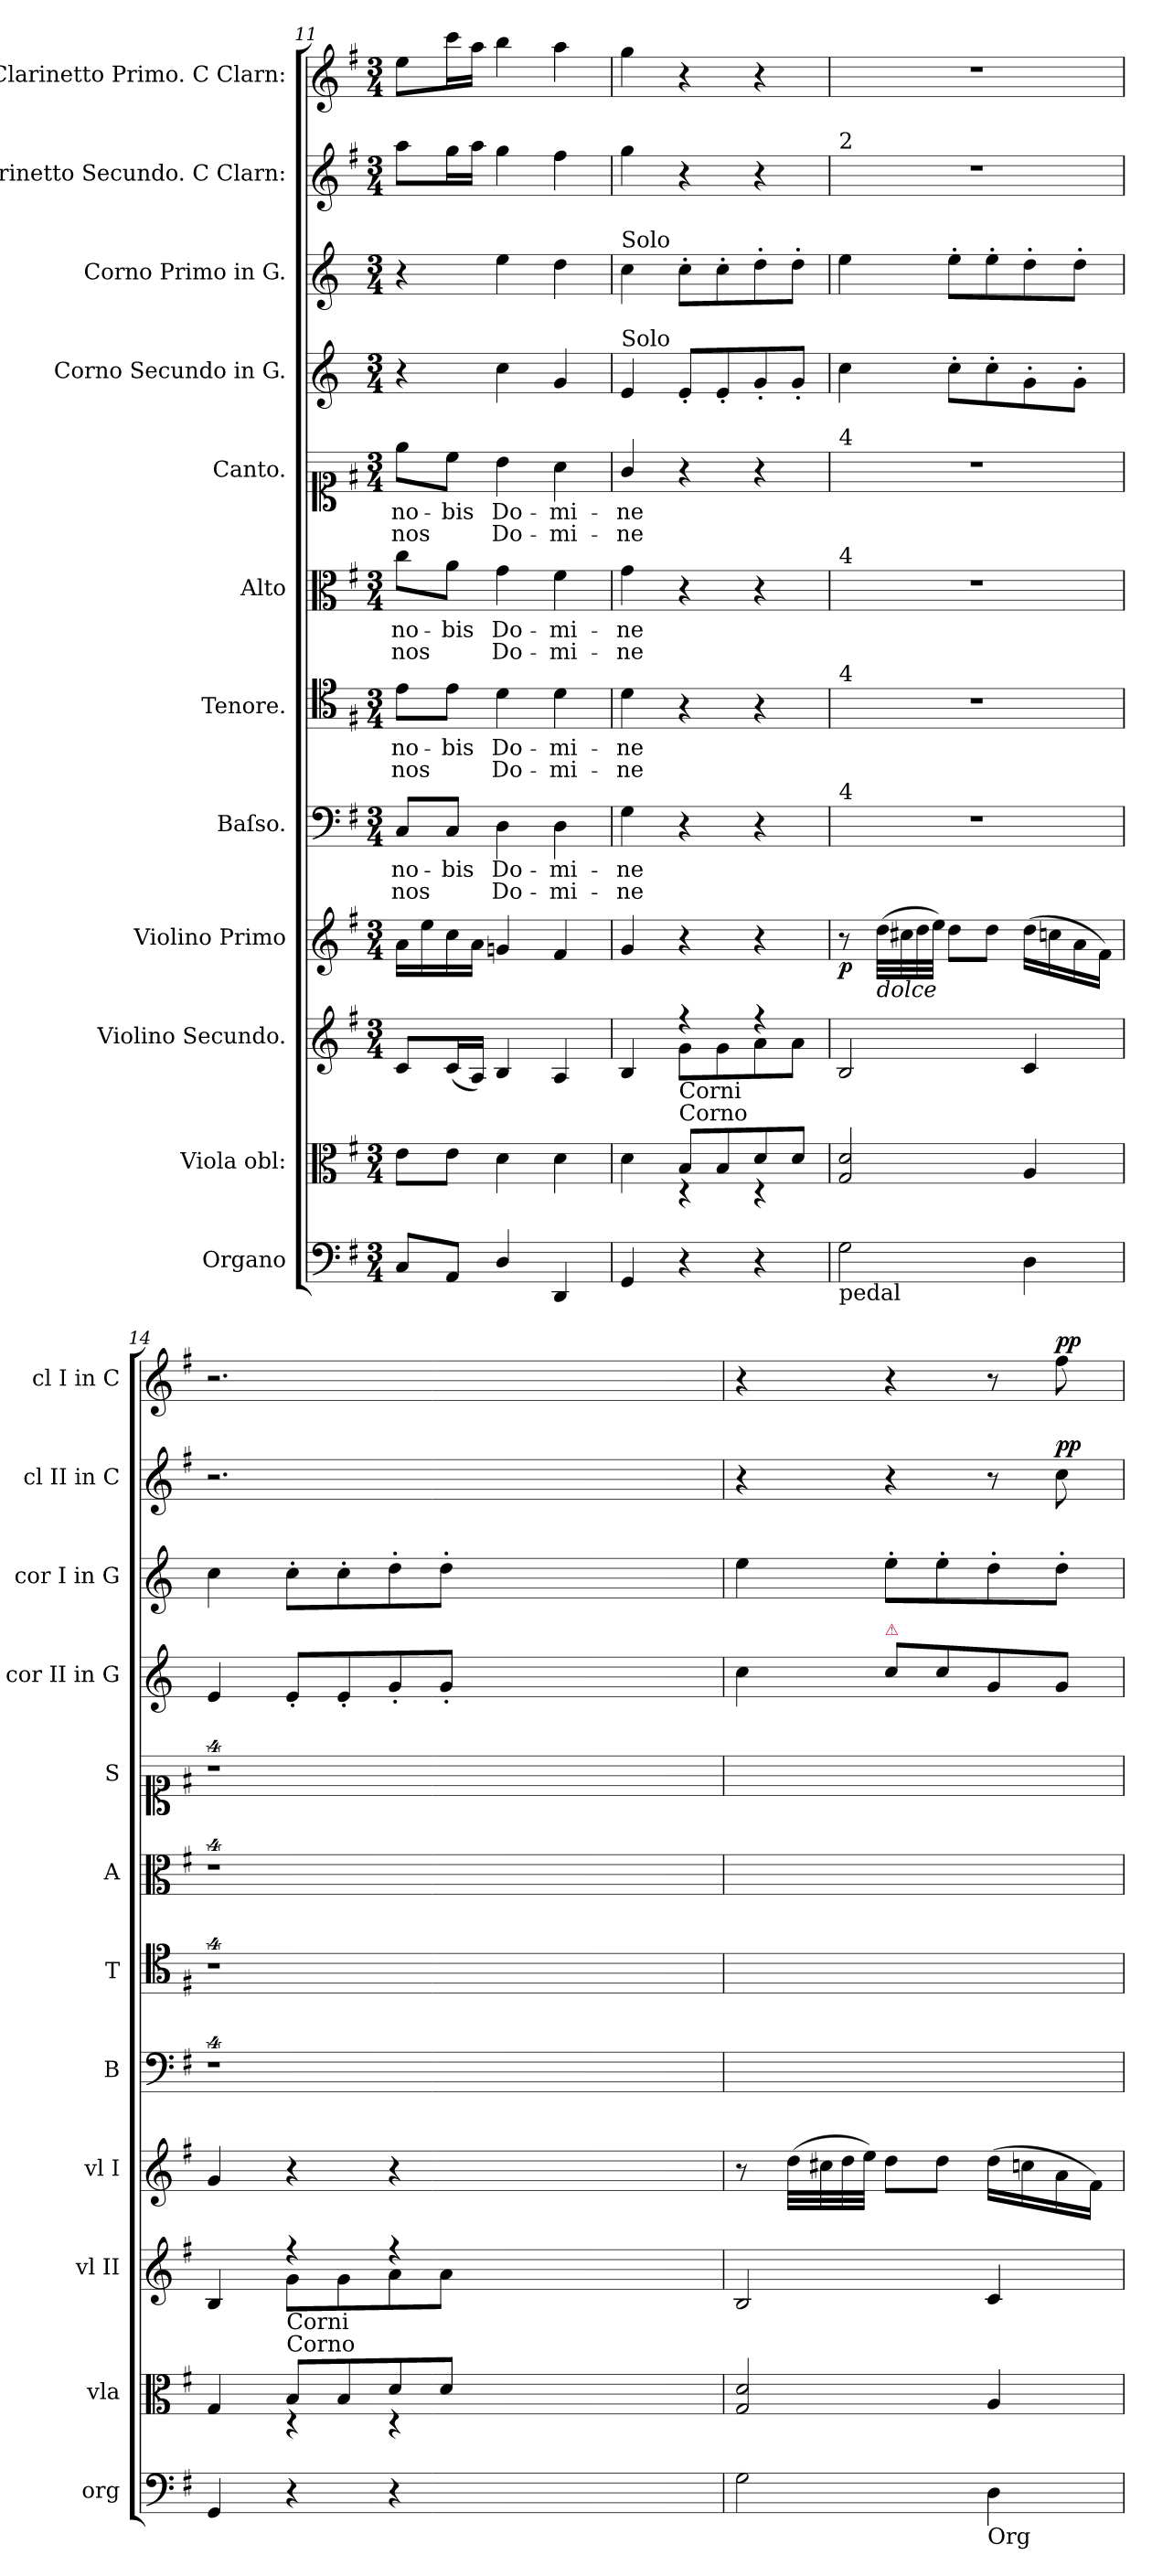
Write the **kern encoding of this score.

**kern	**dynam	**kern	**dynam	**kern	**dynam	**kern	**dynam	**kern	**text	**text	**kern	**text	**text	**kern	**text	**text	**kern	**text	**text	**kern	**kern	**kern	**dynam	**kern	**dynam
*part12	*part12	*part11	*part11	*part10	*part10	*part9	*part9	*part8	*part8	*part8	*part7	*part7	*part7	*part6	*part6	*part6	*part5	*part5	*part5	*part4	*part3	*part2	*part2	*part1	*part1
*staff12	*staff12	*staff11	*staff11	*staff10	*staff10	*staff9	*staff9	*staff8	*staff8	*staff8	*staff7	*staff7	*staff7	*staff6	*staff6	*staff6	*staff5	*staff5	*staff5	*staff4	*staff3	*staff2	*staff2	*staff1	*staff1
*I"Organo	*	*I"Viola obl:	*	*I"Violino Secundo.	*	*I"Violino Primo	*	*I"Baſso.	*	*	*I"Tenore.	*	*	*I"Alto	*	*	*I"Canto.	*	*	*I"Corno Secundo in G.	*I"Corno Primo in G.	*I"Clarinetto Secundo. C Clarn:	*	*I"Clarinetto Primo. C Clarn:	*
*I'org	*	*I'vla	*	*I'vl II	*	*I'vl I	*	*I'B	*	*	*I'T	*	*	*I'A	*	*	*I'S	*	*	*I'cor II in G	*I'cor I in G	*I'cl II in C	*	*I'cl I in C	*
*clefF4	*	*clefC3	*	*clefG2	*	*clefG2	*	*clefF4	*	*	*clefC4	*	*	*clefC3	*	*	*clefC1	*	*	*clefG2	*clefG2	*clefG2	*	*clefG2	*
*	*	*	*	*	*	*	*	*	*	*	*	*	*	*	*	*	*	*	*	*ITrd3c5	*ITrd3c5	*	*	*	*
*k[f#]	*	*k[f#]	*	*k[f#]	*	*k[f#]	*	*k[f#]	*	*	*k[f#]	*	*	*k[f#]	*	*	*k[f#]	*	*	*k[f#]	*k[f#]	*k[f#]	*	*k[f#]	*
*G:	*	*G:	*	*G:	*	*G:	*	*G:	*	*	*G:	*	*	*G:	*	*	*G:	*	*	*G:	*G:	*G:	*	*G:	*
*M3/4	*	*M3/4	*	*M3/4	*	*M3/4	*	*M3/4	*	*	*M3/4	*	*	*M3/4	*	*	*M3/4	*	*	*M3/4	*M3/4	*M3/4	*	*M3/4	*
=11	=11	=11	=11	=11	=11	=11	=11	=11	=11	=11	=11	=11	=11	=11	=11	=11	=11	=11	=11	=11	=11	=11	=11	=11	=11
!	!	!	!	!	!LO:DY:a	!	!LO:DY:b	!	!	!	!	!	!	!	!	!	!	!	!	!	!	!	!	!	!
8C/L	.	8e\L	.	8c/L	forto	16a\LL	forto	8C/L	no-	nos	8e\L	no-	nos	8cc\L	no-	nos	8ee\L	no-	nos	4r	4r	8aa\L	.	8ee\L	.
.	.	.	.	.	.	16ee\	.	.	.	.	.	.	.	.	.	.	.	.	.	.	.	.	.	.	.
8AA/J	.	8e\J	.	(16c/L	.	16cc\	.	8C/J	-bis	.	8e\J	-bis	.	8a\J	-bis	.	8cc\J	-bis	.	.	.	16gg\L	.	16ccc\L	.
.	.	.	.	16A/JJ)	.	16a\JJ	.	.	.	.	.	.	.	.	.	.	.	.	.	.	.	16aa\JJ	.	16aa\JJ	.
4D/	.	4d\	.	4B/	.	4gn/	.	4D\	Do-	Do-	4d\	Do-	Do-	4g\	Do-	Do-	4b\	Do-	Do-	4g\	4b\	4gg\	.	4bb\	.
4DD/	.	4d\	.	4A/	.	4f#/	.	4D\	-mi-	-mi-	4d\	-mi-	-mi-	4f#\	-mi-	-mi-	4a\	-mi-	-mi-	4d/	4a\	4ff#\	.	4aa\	.
=12	=12	=12	=12	=12	=12	=12	=12	=12	=12	=12	=12	=12	=12	=12	=12	=12	=12	=12	=12	=12	=12	=12	=12	=12	=12
*	*	*^	*	*^	*	*	*	*	*	*	*	*	*	*	*	*	*	*	*	*	*	*	*	*	*
!	!	!	!	!	!	!	!	!	!	!	!	!	!	!	!	!	!	!	!	!	!	!	!LO:TX:a:t=Solo	!	!	!	!
!	!	!	!	!	!	!	!	!	!	!	!	!	!	!	!	!	!	!	!	!	!	!LO:TX:a:t=Solo	!	!	!	!	!
4GG/	.	4d\	4rBByy	.	4B/	4rAyy	.	4g/	.	4G\	-ne	-ne	4d\	-ne	-ne	4g\	-ne	-ne	4g/	-ne	-ne	4B/	4g\	4gg\	.	4gg\	.
!	!	!	!	!	!LO:TX:b:t=Corni	!	!	!	!	!	!	!	!	!	!	!	!	!	!	!	!	!	!	!	!	!	!
!	!	!LO:TX:a:t=Corno	!	!	!	!	!	!	!	!	!	!	!	!	!	!	!	!	!	!	!	!	!	!	!	!	!
4r	.	4rD	8B!/L	.	4r	8g!\L	.	4r	.	4r	.	.	4r	.	.	4r	.	.	4r	.	.	8B'/L	8g'\L	4r	.	4r	.
.	.	.	8B!/	.	.	8g!\	.	.	.	.	.	.	.	.	.	.	.	.	.	.	.	8B'/	8g'\	.	.	.	.
4r	.	4rD	8d!/	.	4r	8a!\	.	4r	.	4r	.	.	4r	.	.	4r	.	.	4r	.	.	8d'/	8a'\	4r	.	4r	.
.	.	.	8d!/J	.	.	8a!\J	.	.	.	.	.	.	.	.	.	.	.	.	.	.	.	8d'/J	8a'\J	.	.	.	.
=13	=13	=13	=13	=13	=13	=13	=13	=13	=13	=13	=13	=13	=13	=13	=13	=13	=13	=13	=13	=13	=13	=13	=13	=13	=13	=13	=13
!	!	!	!	!	!	!	!	!	!	!	!	!	!	!	!	!	!	!	!	!	!	!	!	!LO:TX:a:t=2	!	!	!
!	!	!	!	!	!	!	!	!	!	!	!	!	!	!	!	!	!	!	!LO:TX:a:t=4	!	!	!	!	!	!	!	!
!	!	!	!	!	!	!	!	!	!	!	!	!	!	!	!	!LO:TX:a:t=4	!	!	!	!	!	!	!	!	!	!	!
!	!	!	!	!	!	!	!	!	!	!	!	!	!LO:TX:a:t=4	!	!	!	!	!	!	!	!	!	!	!	!	!	!
!	!	!	!	!	!	!	!	!	!	!LO:TX:a:t=4	!	!	!	!	!	!	!	!	!	!	!	!	!	!	!	!	!
!LO:TX:b:t=pedal	!	!	!	!	!	!	!	!	!	!	!	!	!	!	!	!	!	!	!	!	!	!	!	!	!	!	!
!	!LO:DY:a:rj	!	!	!LO:DY:b	!	!	!LO:DY:a	!	!	!	!	!	!	!	!	!	!	!	!	!	!	!	!	!	!	!	!
*	*	*v	*v	*	*	*	*	*	*	*	*	*	*	*	*	*	*	*	*	*	*	*	*	*	*	*	*
*	*	*	*	*v	*v	*	*	*	*	*	*	*	*	*	*	*	*	*	*	*	*	*	*	*	*	*
2G\	pia	2G/ 2d/	pia	2B/	pia	8r	p	2.r	.	.	2.r	.	.	2.r	.	.	2.r	.	.	4g\	4b\	2.r	.	2.r	.
!	!	!	!	!	!	!LO:TX:b:i:t=dolce	!	!	!	!	!	!	!	!	!	!	!	!	!	!	!	!	!	!	!
.	.	.	.	.	.	(32dd\LLL	.	.	.	.	.	.	.	.	.	.	.	.	.	.	.	.	.	.	.
.	.	.	.	.	.	32cc#X\	.	.	.	.	.	.	.	.	.	.	.	.	.	.	.	.	.	.	.
.	.	.	.	.	.	32dd\	.	.	.	.	.	.	.	.	.	.	.	.	.	.	.	.	.	.	.
.	.	.	.	.	.	32ee\JJJ)	.	.	.	.	.	.	.	.	.	.	.	.	.	.	.	.	.	.	.
.	.	.	.	.	.	8dd\L	.	.	.	.	.	.	.	.	.	.	.	.	.	8g'\L	8b'\L	.	.	.	.
.	.	.	.	.	.	8dd\J	.	.	.	.	.	.	.	.	.	.	.	.	.	8g'\	8b'\	.	.	.	.
4D\	.	4A/	.	4c/	.	(16dd\LL	.	.	.	.	.	.	.	.	.	.	.	.	.	8d'\	8a'\	.	.	.	.
.	.	.	.	.	.	16ccn\	.	.	.	.	.	.	.	.	.	.	.	.	.	.	.	.	.	.	.
.	.	.	.	.	.	16a\	.	.	.	.	.	.	.	.	.	.	.	.	.	8d'\J	8a'\J	.	.	.	.
.	.	.	.	.	.	16f#\JJ)	.	.	.	.	.	.	.	.	.	.	.	.	.	.	.	.	.	.	.
=14	=14	=14	=14	=14	=14	=14	=14	=14	=14	=14	=14	=14	=14	=14	=14	=14	=14	=14	=14	=14	=14	=14	=14	=14	=14
*	*	*^	*	*^	*	*	*	*	*	*	*	*	*	*	*	*	*	*	*	*	*	*	*	*	*
4GG/	.	4G/	4rBByy	.	4B/	4rAyy	.	4g/	.	4%9r	.	.	4%9r	.	.	4%9r	.	.	4%9r	.	.	4B/	4g\	2.r	.	2.r	.
!	!	!	!	!	!LO:TX:b:t=Corni	!	!	!	!	!	!	!	!	!	!	!	!	!	!	!	!	!	!	!	!	!	!
!	!	!LO:TX:a:t=Corno	!	!	!	!	!	!	!	!	!	!	!	!	!	!	!	!	!	!	!	!	!	!	!	!	!
4r	.	4rD	8B!/L	.	4r	8g!\L	.	4r	.	.	.	.	.	.	.	.	.	.	.	.	.	8B'/L	8g'\L	.	.	.	.
.	.	.	8B!/	.	.	8g!\	.	.	.	.	.	.	.	.	.	.	.	.	.	.	.	8B'/	8g'\	.	.	.	.
4r	.	4rD	8d!/	.	4r	8a!\	.	4r	.	.	.	.	.	.	.	.	.	.	.	.	.	8d'/	8a'\	.	.	.	.
.	.	.	8d!/J	.	.	8a!\J	.	.	.	.	.	.	.	.	.	.	.	.	.	.	.	8d'/J	8a'\J	.	.	.	.
1.ryy	.	1.ryy	1.ryy	.	1.ryy	1.ryy	.	1.ryy	.	.	.	.	.	.	.	.	.	.	.	.	.	1.ryy	1.ryy	1.ryy	.	1.ryy	.
*	*	*v	*v	*	*	*	*	*	*	*	*	*	*	*	*	*	*	*	*	*	*	*	*	*	*	*	*
*	*	*	*	*v	*v	*	*	*	*	*	*	*	*	*	*	*	*	*	*	*	*	*	*	*	*	*
=15	=15	=15	=15	=15	=15	=15	=15	=15	=15	=15	=15	=15	=15	=15	=15	=15	=15	=15	=15	=15	=15	=15	=15	=15	=15
2G\	.	2G/ 2d/	.	2B/	.	8r	.	2.ryy	.	.	2.ryy	.	.	2.ryy	.	.	2.ryy	.	.	4g\	4b\	4r	.	4r	.
.	.	.	.	.	.	(32dd\LLL	.	.	.	.	.	.	.	.	.	.	.	.	.	.	.	.	.	.	.
.	.	.	.	.	.	32cc#X\	.	.	.	.	.	.	.	.	.	.	.	.	.	.	.	.	.	.	.
.	.	.	.	.	.	32dd\	.	.	.	.	.	.	.	.	.	.	.	.	.	.	.	.	.	.	.
.	.	.	.	.	.	32ee\JJJ)	.	.	.	.	.	.	.	.	.	.	.	.	.	.	.	.	.	.	.
!	!	!	!	!	!	!	!	!	!	!	!	!	!	!	!	!	!	!	!	!LO:TX:a:color=crimson:t=⚠	!	!	!	!	!
.	.	.	.	.	.	8dd\L	.	.	.	.	.	.	.	.	.	.	.	.	.	8g\L	8b'\L	4r	.	4r	.
.	.	.	.	.	.	8dd\J	.	.	.	.	.	.	.	.	.	.	.	.	.	8g\	8b'\	.	.	.	.
!LO:TX:b:t=Org	!	!	!	!	!	!	!	!	!	!	!	!	!	!	!	!	!	!	!	!	!	!	!	!	!
4D\	.	4A/	.	4c/	.	(16dd\LL	.	.	.	.	.	.	.	.	.	.	.	.	.	8d/	8a'\	8r	.	8r	.
.	.	.	.	.	.	16ccn\	.	.	.	.	.	.	.	.	.	.	.	.	.	.	.	.	.	.	.
!	!	!	!	!	!	!	!	!	!	!	!	!	!	!	!	!	!	!	!	!	!	!	!LO:DY:a	!	!LO:DY:a
.	.	.	.	.	.	16a\	.	.	.	.	.	.	.	.	.	.	.	.	.	8d/J	8a'\J	8cc\	pp.	8ff#\	pp.
.	.	.	.	.	.	16f#\JJ)	.	.	.	.	.	.	.	.	.	.	.	.	.	.	.	.	.	.	.
=	=	=	=	=	=	=	=	=	=	=	=	=	=	=	=	=	=	=	=	=	=	=	=	=	=
*-	*-	*-	*-	*-	*-	*-	*-	*-	*-	*-	*-	*-	*-	*-	*-	*-	*-	*-	*-	*-	*-	*-	*-	*-	*-
